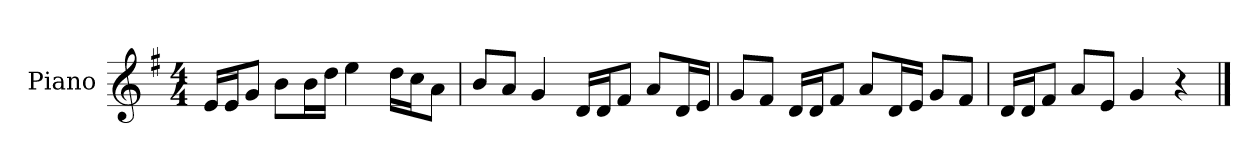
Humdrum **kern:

**kern
*part1
*staff1
*I"Piano
*I'P-no
*clefG2
*k[f#]
*M4/4
*MM90
=1
16e/LL
16e/J
8g/J
8b\L
16b\L
16dd\JJ
4ee\
16dd\LL
16cc\J
8a\J
=2
8b/L
8a/J
4g/
16d/LL
16d/J
8f#/J
8a/L
16d/L
16e/JJ
=3
8g/L
8f#/J
16d/LL
16d/J
8f#/J
8a/L
16d/L
16e/JJ
8g/L
8f#/J
=4
16d/LL
16d/J
8f#/J
8a/L
8e/J
4g/
4r
==
*-
